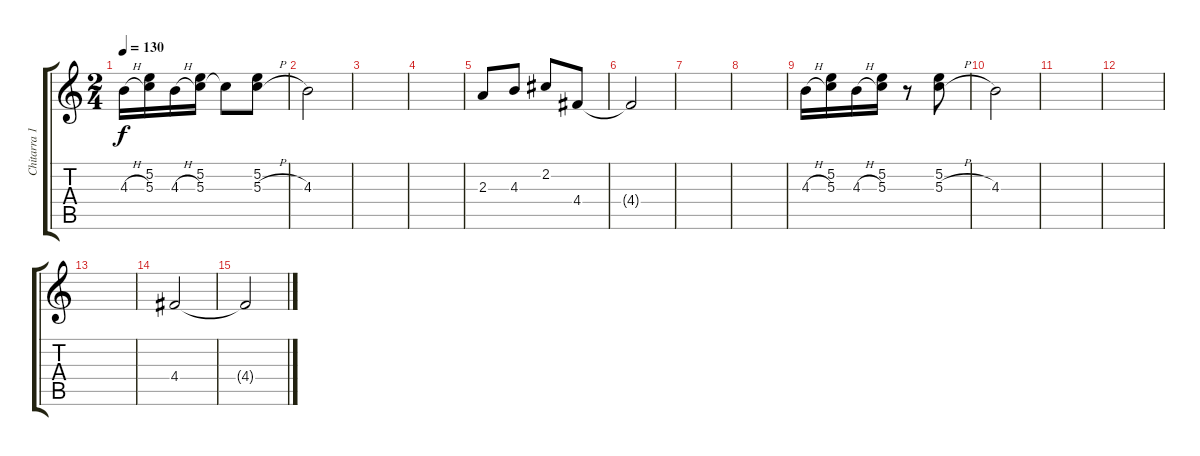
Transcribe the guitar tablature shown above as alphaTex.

\track ("Chitarra 1" "Chitarra 1") {instrument distortionguitar}
\staff {score tabs}
\tuning (E4 B3 G3 D3 A2 E2) {hide}
\ts (2 4)
\tempo 130
\clef g2
\ks c
4.3{h}.16{dy f instrument distortionguitar} (5.2 5.3).16 4.3{h}.16 (5.2 5.3).16 5.3{t}.8 (5.2 5.3{h}).8 |
4.3.2 |
|
|
2.3.8 4.3.8 2.2.8 4.4.8 |
4.4{t}.2 |
|
|
4.3{h}.16 (5.2 5.3).16 4.3{h}.16 (5.2 5.3).16 r.8 (5.2 5.3{h}).8 |
4.3.2 |
|
|
|
4.4.2 |
4.4{t}.2
